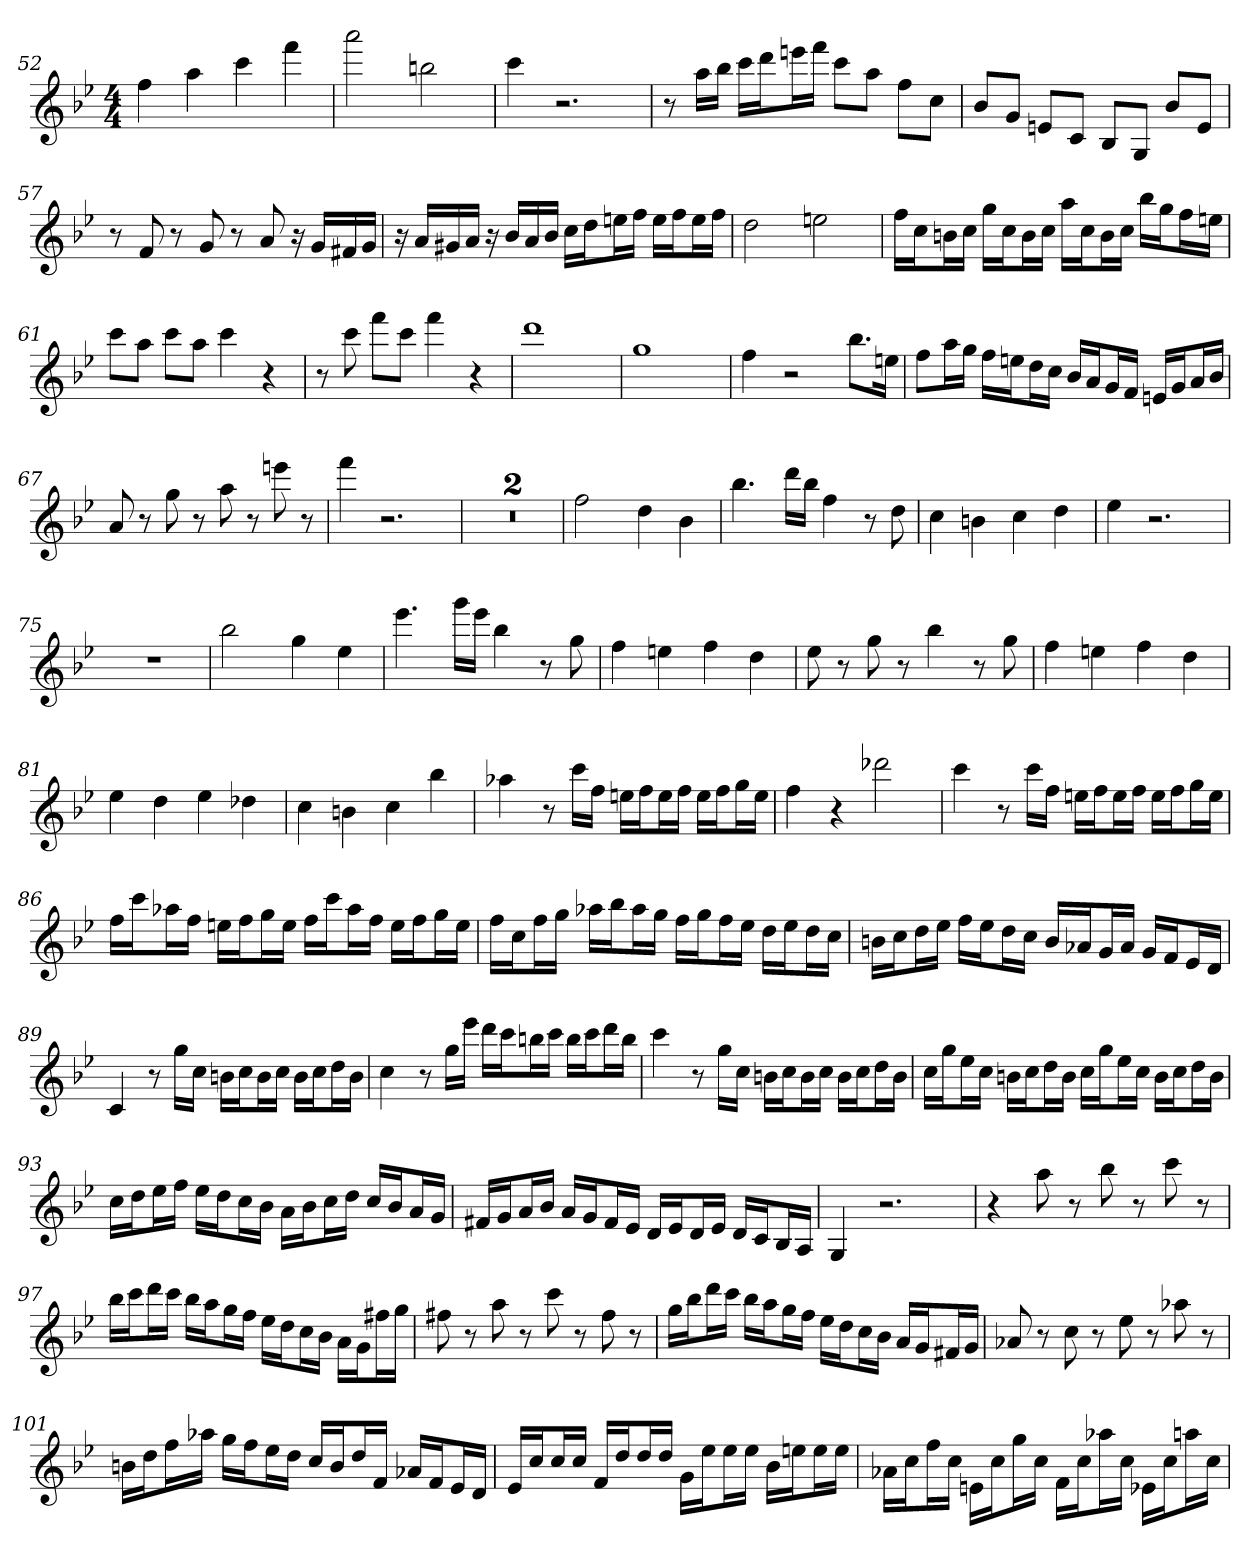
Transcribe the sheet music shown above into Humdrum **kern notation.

**kern
*part1
*staff1
*k[b-e-]
*B-:
*M4/4
=52
4ff
4aa
4ccc
4fff
=53
2aaa
2bbn
=54
4ccc
2.r
=55
8r
16aaLL
16bb-JJ
16cccLL
16dddJ
16eeenL
16fffJJ
8cccL
8aaJ
8ffL
8ccJ
=56
8b-L
8gJ
8enL
8cJ
8B-L
8GJ
8b-L
8eJ
=57
8r
8f
8r
8g
8r
8a
16r
16gLL
16f#X
16gJJ
=58
16r
16aLL
16g#X
16aJJ
16r
16b-LL
16a
16b-JJ
16ccLL
16ddJ
16eenL
16ffJJ
16eeLL
16ffJ
16eeL
16ffJJ
=59
2dd
2een
=60
16ffLL
16ccJ
16bnL
16ccJJ
16ggLL
16ccJ
16bL
16ccJJ
16aaLL
16ccJ
16bL
16ccJJ
16bb-LL
16ggJ
16ffL
16eenJJ
=61
8cccL
8aaJ
8cccL
8aaJ
4ccc
4r
=62
8r
8ccc
8fffL
8cccJ
4fff
4r
=63
1ddd
=64
1gg
=65
4ff
2r
8.bb-L
16eenJk
=66
8ffL
16aaL
16ggJJ
16ffLL
16eenJ
16ddL
16ccJJ
16b-LL
16aJ
16gL
16fJJ
16enLL
16gJ
16aL
16b-JJ
=67
8a
8r
8gg
8r
8aa
8r
8eeen
8r
=68
4fff
2.r
=69
1r
=70
1r
=71
2ff
4dd
4b-
=72
4.bb-
16dddLL
16bb-JJ
4ff
8r
8dd
=73
4cc
4bn
4cc
4dd
=74
4ee-
2.r
=75
1r
=76
2bb-
4gg
4ee-
=77
4.eee-
16gggLL
16eee-JJ
4bb-
8r
8gg
=78
4ff
4een
4ff
4dd
=79
8ee-
8r
8gg
8r
4bb-
8r
8gg
=80
4ff
4een
4ff
4dd
=81
4ee-
4dd
4ee-
4dd-X
=82
4cc
4bn
4cc
4bb-
=83
4aa-X
8r
16cccLL
16ffJJ
16eenLL
16ffJ
16eeL
16ffJJ
16eeLL
16ffJ
16ggL
16eeJJ
=84
4ff
4r
2ddd-X
=85
4ccc
8r
16cccLL
16ffJJ
16eenLL
16ffJ
16eeL
16ffJJ
16eeLL
16ffJ
16ggL
16eeJJ
=86
16ffLL
16cccJ
16aa-XL
16ffJJ
16eenLL
16ffJ
16ggL
16eeJJ
16ffLL
16cccJ
16aa-L
16ffJJ
16eeLL
16ffJ
16ggL
16eeJJ
=87
16ffLL
16ccJ
16ffL
16ggJJ
16aa-XLL
16bb-J
16aa-L
16ggJJ
16ffLL
16ggJ
16ffL
16ee-JJ
16ddLL
16ee-J
16ddL
16ccJJ
=88
16bnLL
16ccJ
16ddL
16ee-JJ
16ffLL
16ee-J
16ddL
16ccJJ
16bLL
16a-XJ
16gL
16a-JJ
16gLL
16fJ
16e-L
16dJJ
=89
4c
8r
16ggLL
16ccJJ
16bnLL
16ccJ
16bL
16ccJJ
16bLL
16ccJ
16ddL
16bJJ
=90
4cc
8r
16ggLL
16eee-JJ
16dddLL
16cccJ
16bbnL
16cccJJ
16bbLL
16cccJ
16dddL
16bbJJ
=91
4ccc
8r
16ggLL
16ccJJ
16bnLL
16ccJ
16bL
16ccJJ
16bLL
16ccJ
16ddL
16bJJ
=92
16ccLL
16ggJ
16ee-L
16ccJJ
16bnLL
16ccJ
16ddL
16bJJ
16ccLL
16ggJ
16ee-L
16ccJJ
16bLL
16ccJ
16ddL
16bJJ
=93
16ccLL
16ddJ
16ee-L
16ffJJ
16ee-LL
16ddJ
16ccL
16b-JJ
16aLL
16b-J
16ccL
16ddJJ
16ccLL
16b-J
16aL
16gJJ
=94
16f#XLL
16gJ
16aL
16b-JJ
16aLL
16gJ
16f#L
16e-JJ
16dLL
16e-J
16dL
16e-JJ
16dLL
16cJ
16B-L
16AJJ
=95
4G
2.r
=96
4r
8aa
8r
8bb-
8r
8ccc
8r
=97
16bb-LL
16cccJ
16dddL
16cccJJ
16bb-LL
16aaJ
16ggL
16ffJJ
16ee-LL
16ddJ
16ccL
16b-JJ
16aLL
16gJ
16ff#XL
16ggJJ
=98
8ff#X
8r
8aa
8r
8ccc
8r
8ff#
8r
=99
16ggLL
16bb-J
16dddL
16cccJJ
16bb-LL
16aaJ
16ggL
16ffJJ
16ee-LL
16ddJ
16ccL
16b-JJ
16aLL
16gJ
16f#XL
16gJJ
=100
8a-X
8r
8cc
8r
8ee-
8r
8aa-X
8r
=101
16bnLL
16ddJ
16ffL
16aa-XJJ
16ggLL
16ffJ
16ee-L
16ddJJ
16ccLL
16bJ
16ddL
16fJJ
16a-XLL
16fJ
16e-L
16dJJ
=102
16e-LL
16ccJ
16ccL
16ccJJ
16fLL
16ddJ
16ddL
16ddJJ
16gLL
16ee-J
16ee-L
16ee-JJ
16b-LL
16eenJ
16eeL
16eeJJ
=103
16a-XLL
16ccJ
16ffL
16ccJJ
16enLL
16ccJ
16ggL
16ccJJ
16fLL
16ccJ
16aa-XL
16ccJJ
16e-XLL
16ccJ
16aanL
16ccJJ
=
*-
